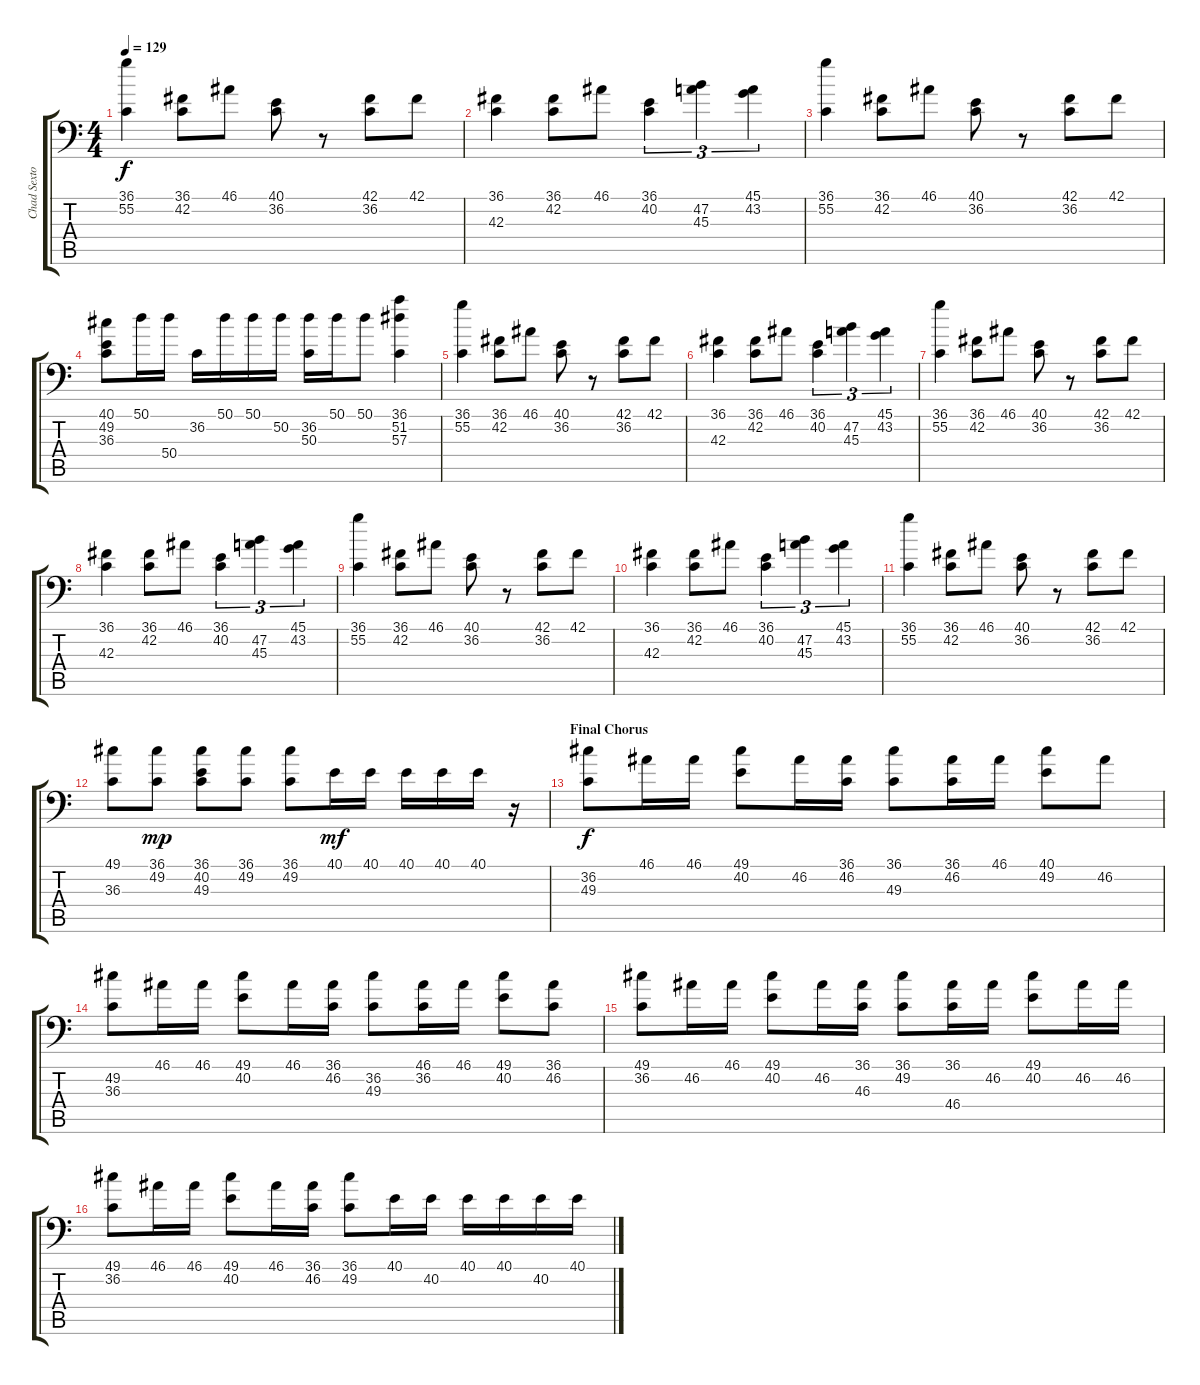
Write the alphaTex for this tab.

\track ("Chad Sexton" "Chad Sexto") {instrument acousticgrandpiano}
\staff {score tabs}
\tuning (C-1 C-1 C-1 C-1 C-1 C-1) {hide}
\ts (4 4)
\tempo 129
\clef f4
\ks c
(36.1 55.2).4{dy f} (36.1 42.2).8 46.1.8 (40.1 36.2).8 r.8 (42.1 36.2).8 42.1.8 |
(36.1 42.3).4 (36.1 42.2).8 46.1.8 (36.1 40.2).4{tu (3 2)} (47.2 45.3).4{tu (3 2)} (45.1 43.2).4{tu (3 2)} |
(36.1 55.2).4 (36.1 42.2).8 46.1.8 (40.1 36.2).8 r.8 (42.1 36.2).8 42.1.8 |
(40.1 49.2 36.3).8 50.1.16 50.4.16 36.2.16 50.1.16 50.1.16 50.2.16 (36.2 50.3).16 50.1.16 50.1.8 (36.1 51.2 57.3).4 |
(36.1 55.2).4 (36.1 42.2).8 46.1.8 (40.1 36.2).8 r.8 (42.1 36.2).8 42.1.8 |
(36.1 42.3).4 (36.1 42.2).8 46.1.8 (36.1 40.2).4{tu (3 2)} (47.2 45.3).4{tu (3 2)} (45.1 43.2).4{tu (3 2)} |
(36.1 55.2).4 (36.1 42.2).8 46.1.8 (40.1 36.2).8 r.8 (42.1 36.2).8 42.1.8 |
(36.1 42.3).4 (36.1 42.2).8 46.1.8 (36.1 40.2).4{tu (3 2)} (47.2 45.3).4{tu (3 2)} (45.1 43.2).4{tu (3 2)} |
(36.1 55.2).4 (36.1 42.2).8 46.1.8 (40.1 36.2).8 r.8 (42.1 36.2).8 42.1.8 |
(36.1 42.3).4 (36.1 42.2).8 46.1.8 (36.1 40.2).4{tu (3 2)} (47.2 45.3).4{tu (3 2)} (45.1 43.2).4{tu (3 2)} |
(36.1 55.2).4 (36.1 42.2).8 46.1.8 (40.1 36.2).8 r.8 (42.1 36.2).8 42.1.8 |
(49.1 36.3).8 (36.1 49.2).8{dy mp} (36.1 40.2 49.3).8 (36.1 49.2).8 (36.1 49.2).8 40.1.16{dy mf} 40.1.16 40.1.16 40.1.16 40.1.16 r.16 |
\section ("" "Final Chorus")
(36.2 49.3).8{dy f} 46.1.16 46.1.16 (49.1 40.2).8 46.2.16 (36.1 46.2).16 (36.1 49.3).8 (36.1 46.2).16 46.1.16 (40.1 49.2).8 46.2.8 |
(49.2 36.3).8 46.1.16 46.1.16 (49.1 40.2).8 46.1.16 (36.1 46.2).16 (36.2 49.3).8 (46.1 36.2).16 46.1.16 (49.1 40.2).8 (36.1 46.2).8 |
(49.1 36.2).8 46.2.16 46.1.16 (49.1 40.2).8 46.2.16 (36.1 46.3).16 (36.1 49.2).8 (36.1 46.4).16 46.2.16 (49.1 40.2).8 46.2.16 46.2.16 |
(49.1 36.2).8 46.1.16 46.1.16 (49.1 40.2).8 46.1.16 (36.1 46.2).16 (36.1 49.2).8 40.1.16 40.2.16 40.1.16 40.1.16 40.2.16 40.1.16
